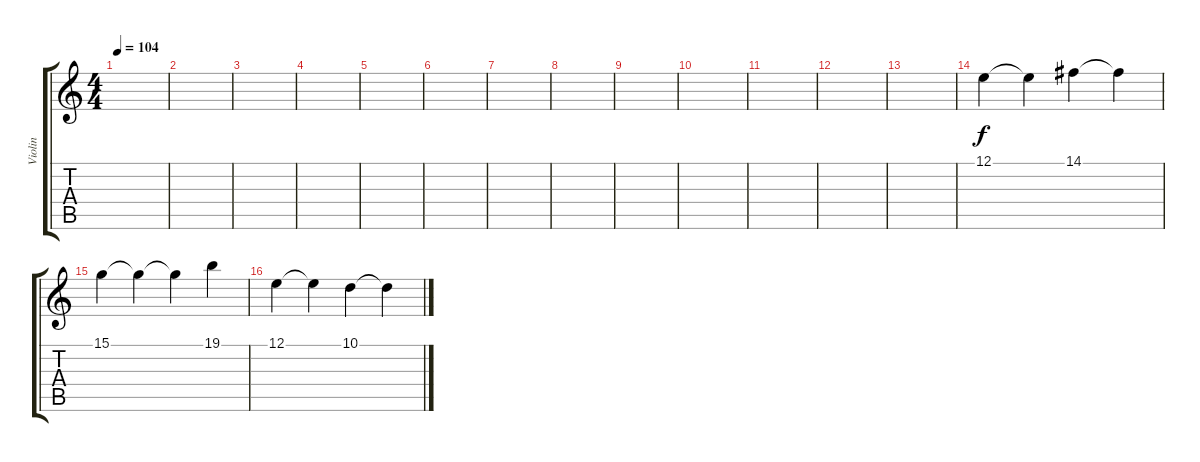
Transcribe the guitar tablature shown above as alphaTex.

\track ("Violin" "Violin") {instrument violin}
\staff {score tabs}
\tuning (E4 B3 G3 D3 A2 E2) {hide}
\ts (4 4)
\tempo 104
\clef g2
\ks c
|
|
|
|
|
|
|
|
|
|
|
|
|
12.1.4 12.1{t}.4 14.1.4 14.1{t}.4 |
15.1.4 15.1{t}.4 15.1{t}.4 19.1.4 |
12.1.4 12.1{t}.4 10.1.4 10.1{t}.4
